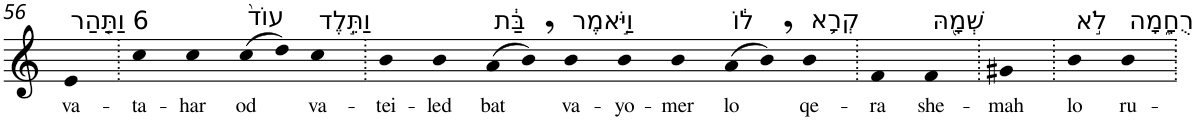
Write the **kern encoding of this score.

**kern	**text
*part1	*part1
*staff1	*staff1
*I"Piano	*
*I'Pno	*
!!LO:PB:g=z
*clefG2	*
*k[]	*
=56	=56
!LO:TX:a:t=6 וַתַּ֤הַר	!
!	!LO:LY:b
4e	va-
=57.	=57.
!	!LO:LY:b
4cc	-ta-
!	!LO:LY:b
4cc	-har
!LO:TX:a:t=עוֹד֙	!
!	!LO:LY:b
(>8cc	od
8dd)	.
!LO:TX:a:t=וַתֵּ֣לֶד	!
!	!LO:LY:b
4cc	va-
=58.	=58.
!	!LO:LY:b
4b	-tei-
!	!LO:LY:b
4b	-led
!LO:TX:a:t=בַּ֔ת	!
!	!LO:LY:b
(>8a	bat
8b,)	.
!LO:TX:a:t=וַיֹּ֣אמֶר	!
!	!LO:LY:b
4b	va-
!	!LO:LY:b
4b	-yo-
!	!LO:LY:b
4b	-mer
!LO:TX:a:t=ל֔וֹ	!
!	!LO:LY:b
(>8a	lo
8b,)	.
!LO:TX:a:t=קְרָ֥א	!
!	!LO:LY:b
4b	qe-
=59.	=59.
!	!LO:LY:b
4f	-ra
!LO:TX:a:t=שְׁמָ֖הּ	!
!	!LO:LY:b
4f	she-
=60.	=60.
!	!LO:LY:b
4g#X	-mah
=61.	=61.
!LO:TX:a:t=לֹ֣א	!
!	!LO:LY:b
4b	lo
!LO:TX:a:t=רֻחָ֑מָה	!
!	!LO:LY:b
4b	ru-
=.	=.
*-	*-
